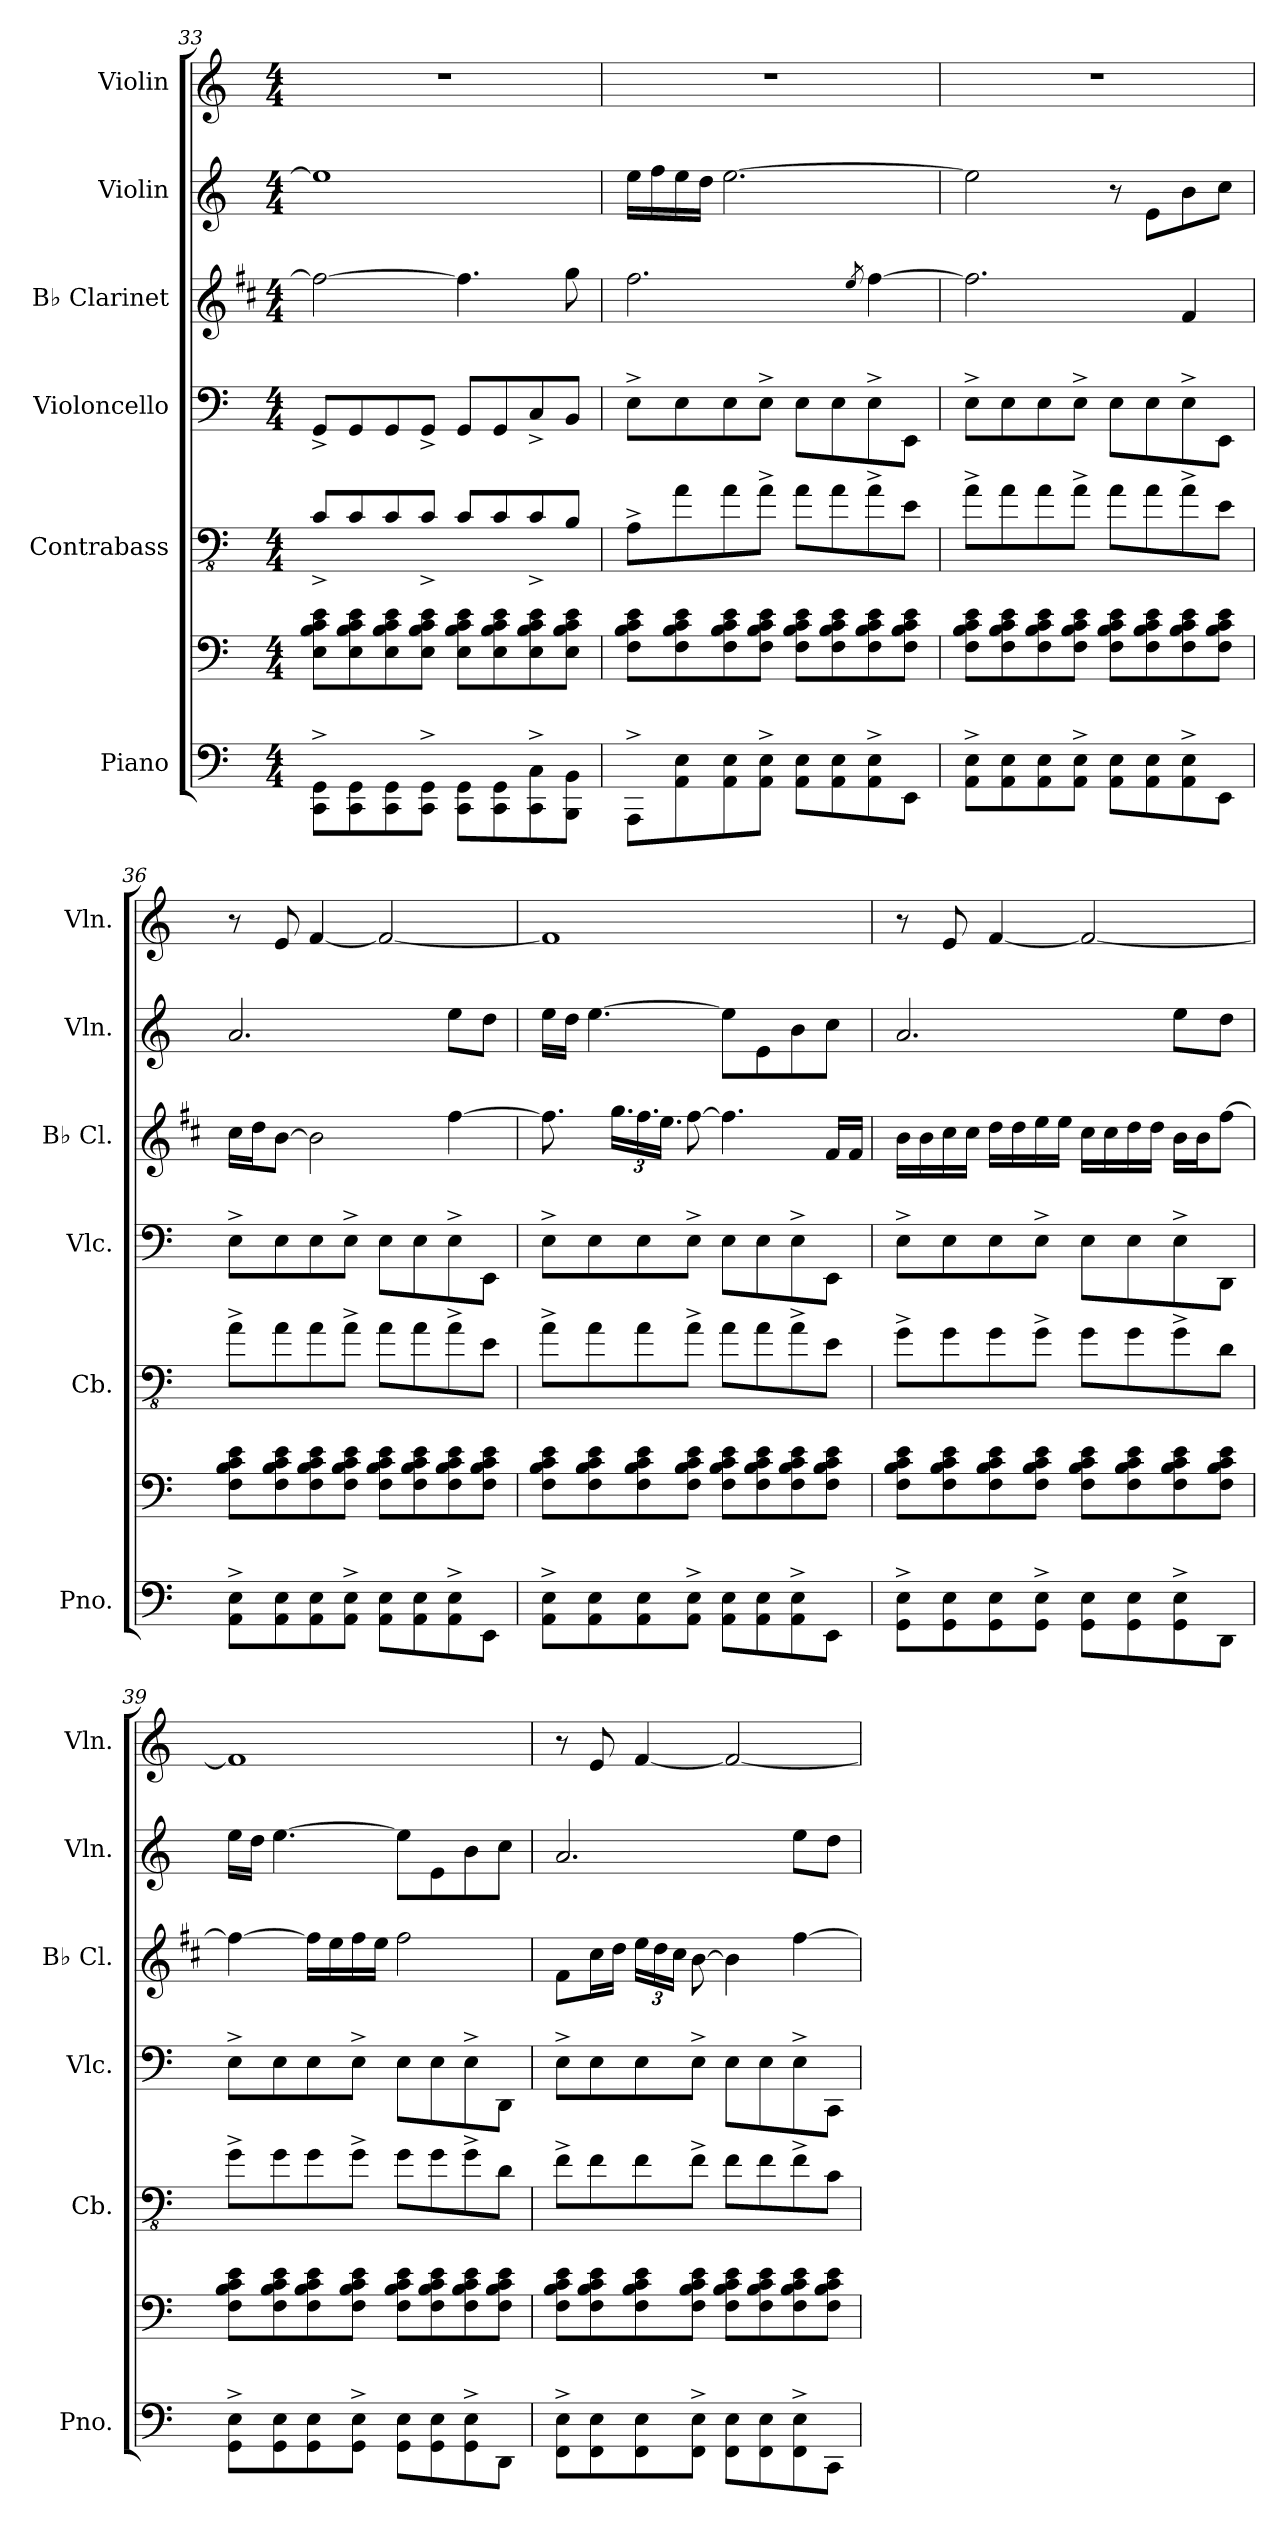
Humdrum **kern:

**kern	**kern	**kern	**kern	**kern	**kern	**kern
*part6	*part6	*part5	*part4	*part3	*part2	*part1
*staff7	*staff6	*staff5	*staff4	*staff3	*staff2	*staff1
*I"Piano	*	*I"Contrabass	*I"Violoncello	*I"B♭ Clarinet	*I"Violin	*I"Violin
*I'Pno.	*	*I'Cb.	*I'Vlc.	*I'B♭ Cl.	*I'Vln.	*I'Vln.
*clefF4	*clefF4	*clefFv4	*clefF4	*clefG2	*clefG2	*clefG2
*	*	*ITrd7c12	*	*ITrd1c2	*	*
*k[]	*k[]	*k[]	*k[]	*k[]	*k[]	*k[]
*C:	*C:	*C:	*C:	*C:	*C:	*C:
*M4/4	*M4/4	*M4/4	*M4/4	*M4/4	*M4/4	*M4/4
=33	=33	=33	=33	=33	=33	=33
8CC\^ 8GG\^L	8E\ 8B\ 8c\ 8e\L	8CC^/L	8GG^/L	2ee\_	1ee]	1r
8CC\ 8GG\	8E\ 8B\ 8c\ 8e\	8CC/	8GG/	.	.	.
8CC\ 8GG\	8E\ 8B\ 8c\ 8e\	8CC/	8GG/	.	.	.
8CC\^ 8GG\^J	8E\ 8B\ 8c\ 8e\J	8CC^/J	8GG^/J	.	.	.
8CC\ 8GG\L	8E\ 8B\ 8c\ 8e\L	8CC/L	8GG/L	4.ee\]	.	.
8CC\ 8GG\	8E\ 8B\ 8c\ 8e\	8CC/	8GG/	.	.	.
8CC\^ 8C\^	8E\ 8B\ 8c\ 8e\	8CC^/	8C^/	.	.	.
8BBB\ 8BB\J	8E\ 8B\ 8c\ 8e\J	8BBB/J	8BB/J	8ff\	.	.
!!LO:PB:g=z
=34	=34	=34	=34	=34	=34	=34
8AAA^\L	8F\ 8B\ 8c\ 8e\L	8AAA^\L	8E^\L	2.ee\	16ee\LL	1r
.	.	.	.	.	16ff\	.
8AA\ 8E\	8F\ 8B\ 8c\ 8e\	8AA\	8E\	.	16ee\	.
.	.	.	.	.	16dd\JJ	.
8AA\ 8E\	8F\ 8B\ 8c\ 8e\	8AA\	8E\	.	[2.ee\	.
8AA\^ 8E\^J	8F\ 8B\ 8c\ 8e\J	8AA^\J	8E^\J	.	.	.
8AA\ 8E\L	8F\ 8B\ 8c\ 8e\L	8AA\L	8E\L	.	.	.
8AA\ 8E\	8F\ 8B\ 8c\ 8e\	8AA\	8E\	.	.	.
.	.	.	.	8qdd/	.	.
8AA\^ 8E\^	8F\ 8B\ 8c\ 8e\	8AA^\	8E^\	[4ee\	.	.
8EE\J	8F\ 8B\ 8c\ 8e\J	8EE\J	8EE\J	.	.	.
=35	=35	=35	=35	=35	=35	=35
8AA\^ 8E\^L	8F\ 8B\ 8c\ 8e\L	8AA^\L	8E^\L	2.ee\]	2ee\]	1r
8AA\ 8E\	8F\ 8B\ 8c\ 8e\	8AA\	8E\	.	.	.
8AA\ 8E\	8F\ 8B\ 8c\ 8e\	8AA\	8E\	.	.	.
8AA\^ 8E\^J	8F\ 8B\ 8c\ 8e\J	8AA^\J	8E^\J	.	.	.
8AA\ 8E\L	8F\ 8B\ 8c\ 8e\L	8AA\L	8E\L	.	8r	.
8AA\ 8E\	8F\ 8B\ 8c\ 8e\	8AA\	8E\	.	8e\L	.
8AA\^ 8E\^	8F\ 8B\ 8c\ 8e\	8AA^\	8E^\	4e/	8b\	.
8EE\J	8F\ 8B\ 8c\ 8e\J	8EE\J	8EE\J	.	8cc\J	.
!!LO:PB:g=z
=36	=36	=36	=36	=36	=36	=36
8AA\^ 8E\^L	8F\ 8B\ 8c\ 8e\L	8AA^\L	8E^\L	16b\LL	2.a/	8r
.	.	.	.	16cc\J	.	.
8AA\ 8E\	8F\ 8B\ 8c\ 8e\	8AA\	8E\	[8a\J	.	8e/
8AA\ 8E\	8F\ 8B\ 8c\ 8e\	8AA\	8E\	2a\]	.	[4f/
8AA\^ 8E\^J	8F\ 8B\ 8c\ 8e\J	8AA^\J	8E^\J	.	.	.
8AA\ 8E\L	8F\ 8B\ 8c\ 8e\L	8AA\L	8E\L	.	.	2f/_
8AA\ 8E\	8F\ 8B\ 8c\ 8e\	8AA\	8E\	.	.	.
8AA\^ 8E\^	8F\ 8B\ 8c\ 8e\	8AA^\	8E^\	[4ee\	8ee\L	.
8EE\J	8F\ 8B\ 8c\ 8e\J	8EE\J	8EE\J	.	8dd\J	.
=37	=37	=37	=37	=37	=37	=37
8AA\^ 8E\^L	8F\ 8B\ 8c\ 8e\L	8AA^\L	8E^\L	8.ee\]	16ee\LL	1f]
.	.	.	.	.	16dd\JJ	.
8AA\ 8E\	8F\ 8B\ 8c\ 8e\	8AA\	8E\	.	[4.ee\	.
*	*	*	*	*Xbrackettup	*	*
.	.	.	.	24.ff\LL	.	.
8AA\ 8E\	8F\ 8B\ 8c\ 8e\	8AA\	8E\	24.ee\	.	.
.	.	.	.	24.dd\JJ	.	.
8AA\^ 8E\^J	8F\ 8B\ 8c\ 8e\J	8AA^\J	8E^\J	[8ee\	.	.
8AA\ 8E\L	8F\ 8B\ 8c\ 8e\L	8AA\L	8E\L	4.ee\]	8ee\L]	.
8AA\ 8E\	8F\ 8B\ 8c\ 8e\	8AA\	8E\	.	8e\	.
8AA\^ 8E\^	8F\ 8B\ 8c\ 8e\	8AA^\	8E^\	.	8b\	.
8EE\J	8F\ 8B\ 8c\ 8e\J	8EE\J	8EE\J	16e/LL	8cc\J	.
.	.	.	.	16e/JJ	.	.
!!LO:PB:g=z
=38	=38	=38	=38	=38	=38	=38
8GG\^ 8E\^L	8F\ 8B\ 8c\ 8e\L	8GG^\L	8E^\L	16a\LL	2.a/	8r
.	.	.	.	16a\	.	.
8GG\ 8E\	8F\ 8B\ 8c\ 8e\	8GG\	8E\	16b\	.	8e/
.	.	.	.	16b\JJ	.	.
8GG\ 8E\	8F\ 8B\ 8c\ 8e\	8GG\	8E\	16cc\LL	.	[4f/
.	.	.	.	16cc\	.	.
8GG\^ 8E\^J	8F\ 8B\ 8c\ 8e\J	8GG^\J	8E^\J	16dd\	.	.
.	.	.	.	16dd\JJ	.	.
8GG\ 8E\L	8F\ 8B\ 8c\ 8e\L	8GG\L	8E\L	16b\LL	.	2f/_
.	.	.	.	16b\	.	.
8GG\ 8E\	8F\ 8B\ 8c\ 8e\	8GG\	8E\	16cc\	.	.
.	.	.	.	16cc\JJ	.	.
8GG\^ 8E\^	8F\ 8B\ 8c\ 8e\	8GG^\	8E^\	16a\LL	8ee\L	.
.	.	.	.	16a\J	.	.
8DD\J	8F\ 8B\ 8c\ 8e\J	8DD\J	8DD\J	[8ee\J	8dd\J	.
=39	=39	=39	=39	=39	=39	=39
8GG\^ 8E\^L	8F\ 8B\ 8c\ 8e\L	8GG^\L	8E^\L	4ee\_	16ee\LL	1f]
.	.	.	.	.	16dd\JJ	.
8GG\ 8E\	8F\ 8B\ 8c\ 8e\	8GG\	8E\	.	[4.ee\	.
8GG\ 8E\	8F\ 8B\ 8c\ 8e\	8GG\	8E\	16ee\LL]	.	.
.	.	.	.	16dd\	.	.
8GG\^ 8E\^J	8F\ 8B\ 8c\ 8e\J	8GG^\J	8E^\J	16ee\	.	.
.	.	.	.	16dd\JJ	.	.
8GG\ 8E\L	8F\ 8B\ 8c\ 8e\L	8GG\L	8E\L	2ee\	8ee\L]	.
8GG\ 8E\	8F\ 8B\ 8c\ 8e\	8GG\	8E\	.	8e\	.
8GG\^ 8E\^	8F\ 8B\ 8c\ 8e\	8GG^\	8E^\	.	8b\	.
8DD\J	8F\ 8B\ 8c\ 8e\J	8DD\J	8DD\J	.	8cc\J	.
!!LO:PB:g=z
=40	=40	=40	=40	=40	=40	=40
8FF\^ 8E\^L	8F\ 8B\ 8c\ 8e\L	8FF^\L	8E^\L	8e\L	2.a/	8r
8FF\ 8E\	8F\ 8B\ 8c\ 8e\	8FF\	8E\	16b\L	.	8e/
.	.	.	.	16cc\JJ	.	.
8FF\ 8E\	8F\ 8B\ 8c\ 8e\	8FF\	8E\	24dd\LL	.	[4f/
.	.	.	.	24cc\	.	.
.	.	.	.	24b\JJ	.	.
8FF\^ 8E\^J	8F\ 8B\ 8c\ 8e\J	8FF^\J	8E^\J	[8a\	.	.
8FF\ 8E\L	8F\ 8B\ 8c\ 8e\L	8FF\L	8E\L	4a\]	.	2f/_
8FF\ 8E\	8F\ 8B\ 8c\ 8e\	8FF\	8E\	.	.	.
8FF\^ 8E\^	8F\ 8B\ 8c\ 8e\	8FF^\	8E^\	[4ee\	8ee\L	.
8CC\J	8F\ 8B\ 8c\ 8e\J	8CC\J	8CC\J	.	8dd\J	.
=	=	=	=	=	=	=
*-	*-	*-	*-	*-	*-	*-
